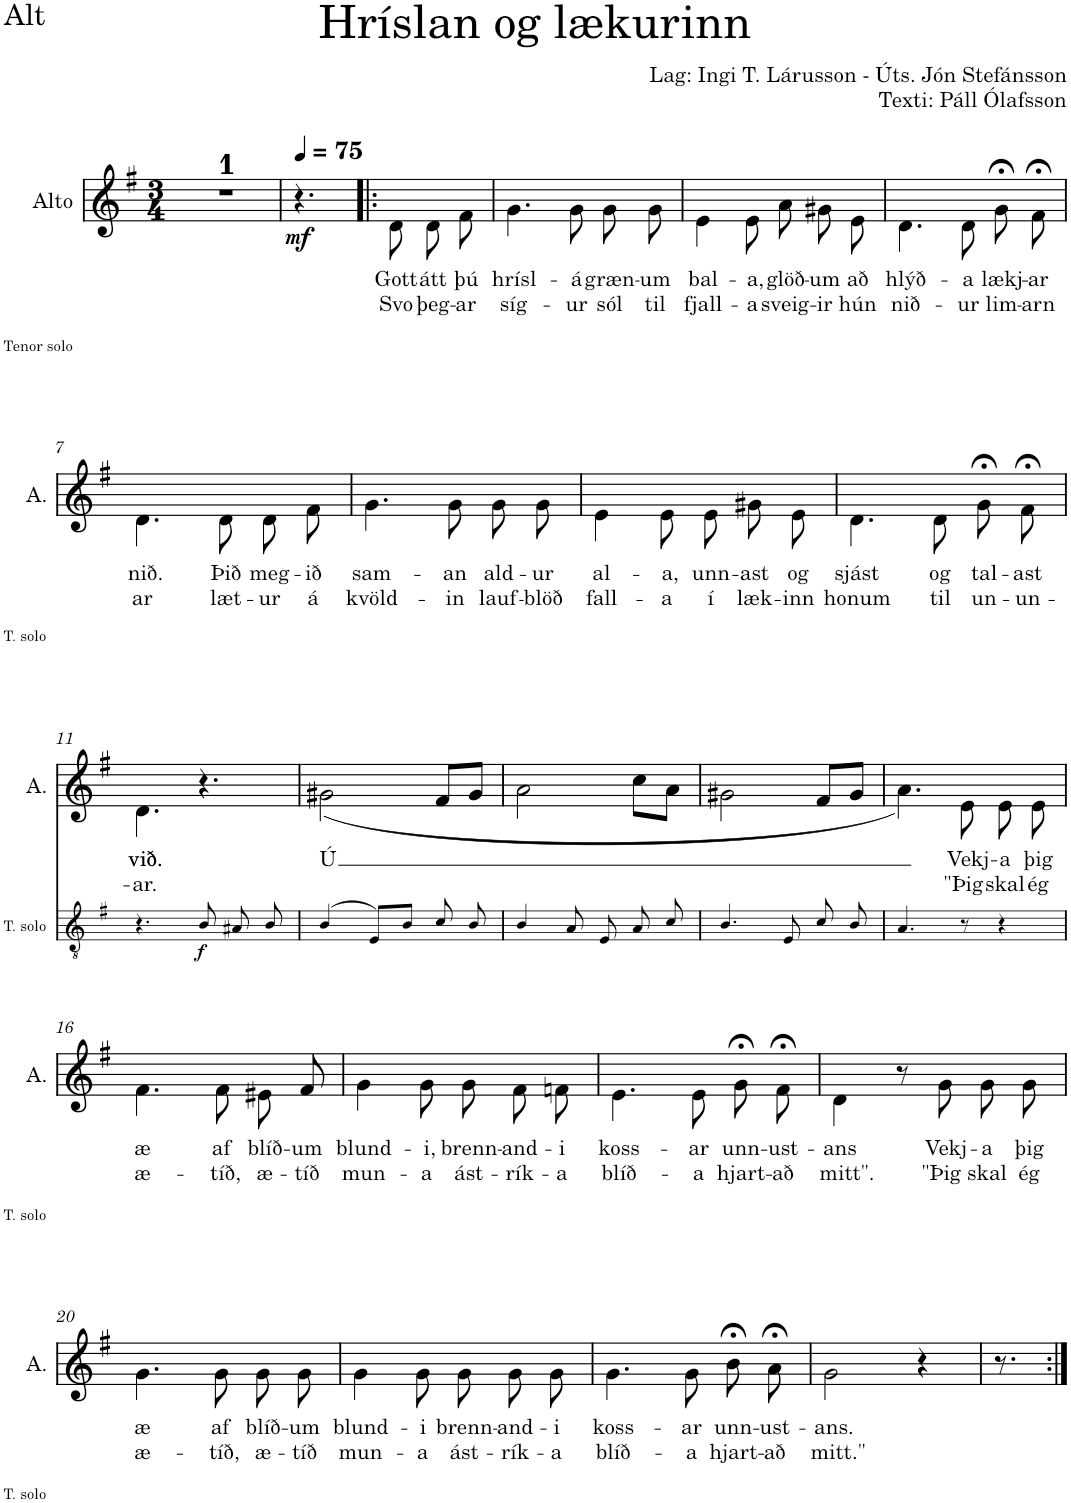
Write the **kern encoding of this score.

**kern	**dynam	**kern	**text	**text	**dynam
*part2	*part2	*part1	*part1	*part1	*part1
*staff2	*staff2	*staff1	*staff1	*staff1	*staff1
*I"Tenor solo	*	*I"Alto	*	*	*
*I'T. solo	*	*I'A.	*	*	*
*stria5	*	*	*	*	*
*clefGv2	*	*clefG2	*	*	*
*k[f#]	*	*k[f#]	*	*	*
*M3/4	*	*M3/4	*	*	*
=1	=1	=1	=1	=1	=1
2.r	.	2.r	.	.	.
=2	=2	=2	=2	=2	=2
*	*	*MM75	*	*	*
!	!	!	!	!	!LO:DY:b
2.r	.	4.r	.	.	mf
.	.	4.ryy	.	.	.
=3!|:	=3!|:	=3!|:	=3!|:	=3!|:	=3!|:
!	!	!	!LO:LY:b	!LO:LY:b	!
2.r	.	8d\	Gott	Svo	.
!	!	!	!LO:LY:b	!LO:LY:b	!
.	.	8d\	átt	þeg-	.
!	!	!	!LO:LY:b	!LO:LY:b	!
.	.	8f#\	þú	-ar	.
.	.	4.ryy	.	.	.
=4	=4	=4	=4	=4	=4
!	!	!	!LO:LY:b	!LO:LY:b	!
2.r	.	4.g\	hrísl-	síg-	.
!	!	!	!LO:LY:b	!LO:LY:b	!
.	.	8g\	-á	-ur	.
!	!	!	!LO:LY:b	!LO:LY:b	!
.	.	8g\	græn-	sól	.
!	!	!	!LO:LY:b	!LO:LY:b	!
.	.	8g\	-um	til	.
=5	=5	=5	=5	=5	=5
!	!	!	!LO:LY:b	!LO:LY:b	!
2.r	.	4e\	bal-	fjall-	.
!	!	!	!LO:LY:b	!LO:LY:b	!
.	.	8e\	-a,	-a	.
!	!	!	!LO:LY:b	!LO:LY:b	!
.	.	8a\	glöð-	sveig-	.
!	!	!	!LO:LY:b	!LO:LY:b	!
.	.	8g#X\	-um	-ir	.
!	!	!	!LO:LY:b	!LO:LY:b	!
.	.	8e\	að	hún	.
=6	=6	=6	=6	=6	=6
!	!	!	!LO:LY:b	!LO:LY:b	!
2.r	.	4.d\	hlýð-	nið-	.
!	!	!	!LO:LY:b	!LO:LY:b	!
.	.	8d\	-a	-ur	.
!	!	!	!LO:LY:b	!LO:LY:b	!
.	.	8g;<\	lækj-	lim-	.
!	!	!	!LO:LY:b	!LO:LY:b	!
.	.	8f#;<\	-ar	-arn	.
!!LO:LB:g=z
=7	=7	=7	=7	=7	=7
!	!	!	!LO:LY:b	!LO:LY:b	!
2.r	.	4.d\	nið.	-ar	.
!	!	!	!LO:LY:b	!LO:LY:b	!
.	.	8d\	Þið	læt-	.
!	!	!	!LO:LY:b	!LO:LY:b	!
.	.	8d\	meg-	-ur	.
!	!	!	!LO:LY:b	!LO:LY:b	!
.	.	8f#\	-ið	á	.
=8	=8	=8	=8	=8	=8
!	!	!	!LO:LY:b	!LO:LY:b	!
2.r	.	4.g\	sam-	kvöld-	.
!	!	!	!LO:LY:b	!LO:LY:b	!
.	.	8g\	-an	-in	.
!	!	!	!LO:LY:b	!LO:LY:b	!
.	.	8g\	ald-	lauf-	.
!	!	!	!LO:LY:b	!LO:LY:b	!
.	.	8g\	-ur	-blöð	.
=9	=9	=9	=9	=9	=9
!	!	!	!LO:LY:b	!LO:LY:b	!
2.r	.	4e\	al-	fall-	.
!	!	!	!LO:LY:b	!LO:LY:b	!
.	.	8e\	-a,	-a	.
!	!	!	!LO:LY:b	!LO:LY:b	!
.	.	8e\	unn-	í	.
!	!	!	!LO:LY:b	!LO:LY:b	!
.	.	8g#X\	-ast	læk-	.
!	!	!	!LO:LY:b	!LO:LY:b	!
.	.	8e\	og	-inn	.
=10	=10	=10	=10	=10	=10
!	!	!	!LO:LY:b	!LO:LY:b	!
2.r	.	4.d\	sjást	honum	.
!	!	!	!LO:LY:b	!LO:LY:b	!
.	.	8d\	og	til	.
!	!	!	!LO:LY:b	!LO:LY:b	!
.	.	8g;<\	tal-	un-	.
!	!	!	!LO:LY:b	!LO:LY:b	!
.	.	8f#;<\	-ast	-un-	.
!!LO:LB:g=z
=11	=11	=11	=11	=11	=11
!	!	!	!LO:LY:b	!LO:LY:b	!
4.r	.	4.d\	við.	-ar.	.
!	!LO:DY:b	!	!	!	!
8B/	f	4.r	.	.	.
8A#X/	.	.	.	.	.
8B/	.	.	.	.	.
=12	=12	=12	=12	=12	=12
!	!	!	!LO:LY:b	!	!
(>4B/	.	(<2g#X\	Ú	.	.
8E/L)	.	.	.	.	.
8B/J	.	.	.	.	.
8c/	.	8f#/L	.	.	.
8B/	.	8g#/J	.	.	.
=13	=13	=13	=13	=13	=13
4B/	.	2a\	.	.	.
8A/	.	.	.	.	.
8E/	.	.	.	.	.
8A/	.	8cc\L	.	.	.
8c/	.	8a\J	.	.	.
=14	=14	=14	=14	=14	=14
4.B/	.	2g#X\	.	.	.
8E/	.	.	.	.	.
8c/	.	8f#/L	.	.	.
8B/	.	8g#/J	.	.	.
=15	=15	=15	=15	=15	=15
4.A/	.	4.a\)	.	.	.
!	!	!	!LO:LY:b	!LO:LY:b	!
8r	.	8e\	Vekj-	"Þig	.
!	!	!	!LO:LY:b	!LO:LY:b	!
4r	.	8e\	-a	skal	.
!	!	!	!LO:LY:b	!LO:LY:b	!
.	.	8e\	þig	ég	.
!!LO:LB:g=z
=16	=16	=16	=16	=16	=16
!	!	!	!LO:LY:b	!LO:LY:b	!
2.r	.	4.f#\	æ	æ-	.
!	!	!	!LO:LY:b	!LO:LY:b	!
.	.	8f#\	af	-tíð,	.
!	!	!	!LO:LY:b	!LO:LY:b	!
.	.	8e#X\	blíð-	æ-	.
!	!	!	!LO:LY:b	!LO:LY:b	!
.	.	8f#/	-um	-tíð	.
=17	=17	=17	=17	=17	=17
!	!	!	!LO:LY:b	!LO:LY:b	!
2.r	.	4g\	blund-	mun-	.
!	!	!	!LO:LY:b	!LO:LY:b	!
.	.	8g\	-i,	-a	.
!	!	!	!LO:LY:b	!LO:LY:b	!
.	.	8g\	brenn-	ást-	.
!	!	!	!LO:LY:b	!LO:LY:b	!
.	.	8f#\	-and-	-rík-	.
!	!	!	!LO:LY:b	!LO:LY:b	!
.	.	8fn\	-i	-a	.
=18	=18	=18	=18	=18	=18
!	!	!	!LO:LY:b	!LO:LY:b	!
2.r	.	4.e\	koss-	blíð-	.
!	!	!	!LO:LY:b	!LO:LY:b	!
.	.	8e\	-ar	-a	.
!	!	!	!LO:LY:b	!LO:LY:b	!
.	.	8g;<\	unn-	hjart-	.
!	!	!	!LO:LY:b	!LO:LY:b	!
.	.	8f#;<\	-ust-	-að	.
=19	=19	=19	=19	=19	=19
!	!	!	!LO:LY:b	!LO:LY:b	!
2.r	.	4d\	-ans	mitt".	.
.	.	8r	.	.	.
!	!	!	!LO:LY:b	!LO:LY:b	!
.	.	8g\	Vekj-	"Þig	.
!	!	!	!LO:LY:b	!LO:LY:b	!
.	.	8g\	-a	skal	.
!	!	!	!LO:LY:b	!LO:LY:b	!
.	.	8g\	þig	ég	.
!!LO:LB:g=z
=20	=20	=20	=20	=20	=20
!	!	!	!LO:LY:b	!LO:LY:b	!
2.r	.	4.g\	æ	æ-	.
!	!	!	!LO:LY:b	!LO:LY:b	!
.	.	8g\	af	-tíð,	.
!	!	!	!LO:LY:b	!LO:LY:b	!
.	.	8g\	blíð-	æ-	.
!	!	!	!LO:LY:b	!LO:LY:b	!
.	.	8g\	-um	-tíð	.
=21	=21	=21	=21	=21	=21
!	!	!	!LO:LY:b	!LO:LY:b	!
2.r	.	4g\	blund-	mun-	.
!	!	!	!LO:LY:b	!LO:LY:b	!
.	.	8g\	-i	-a	.
!	!	!	!LO:LY:b	!LO:LY:b	!
.	.	8g\	brenn-	ást-	.
!	!	!	!LO:LY:b	!LO:LY:b	!
.	.	8g\	-and-	-rík-	.
!	!	!	!LO:LY:b	!LO:LY:b	!
.	.	8g\	-i	-a	.
=22	=22	=22	=22	=22	=22
!	!	!	!LO:LY:b	!LO:LY:b	!
2.r	.	4.g\	koss-	blíð-	.
!	!	!	!LO:LY:b	!LO:LY:b	!
.	.	8g\	-ar	-a	.
!	!	!	!LO:LY:b	!LO:LY:b	!
.	.	8b;<\	unn-	hjart-	.
!	!	!	!LO:LY:b	!LO:LY:b	!
.	.	8a;<\	-ust-	-að	.
=23	=23	=23	=23	=23	=23
!	!	!	!LO:LY:b	!LO:LY:b	!
2.r	.	2g\	-ans.	mitt."	.
.	.	4r	.	.	.
=24	=24	=24	=24	=24	=24
2.r	.	8.r	.	.	.
.	.	2ryy	.	.	.
.	.	16ryy	.	.	.
=:|!	=:|!	=:|!	=:|!	=:|!	=:|!
*-	*-	*-	*-	*-	*-
